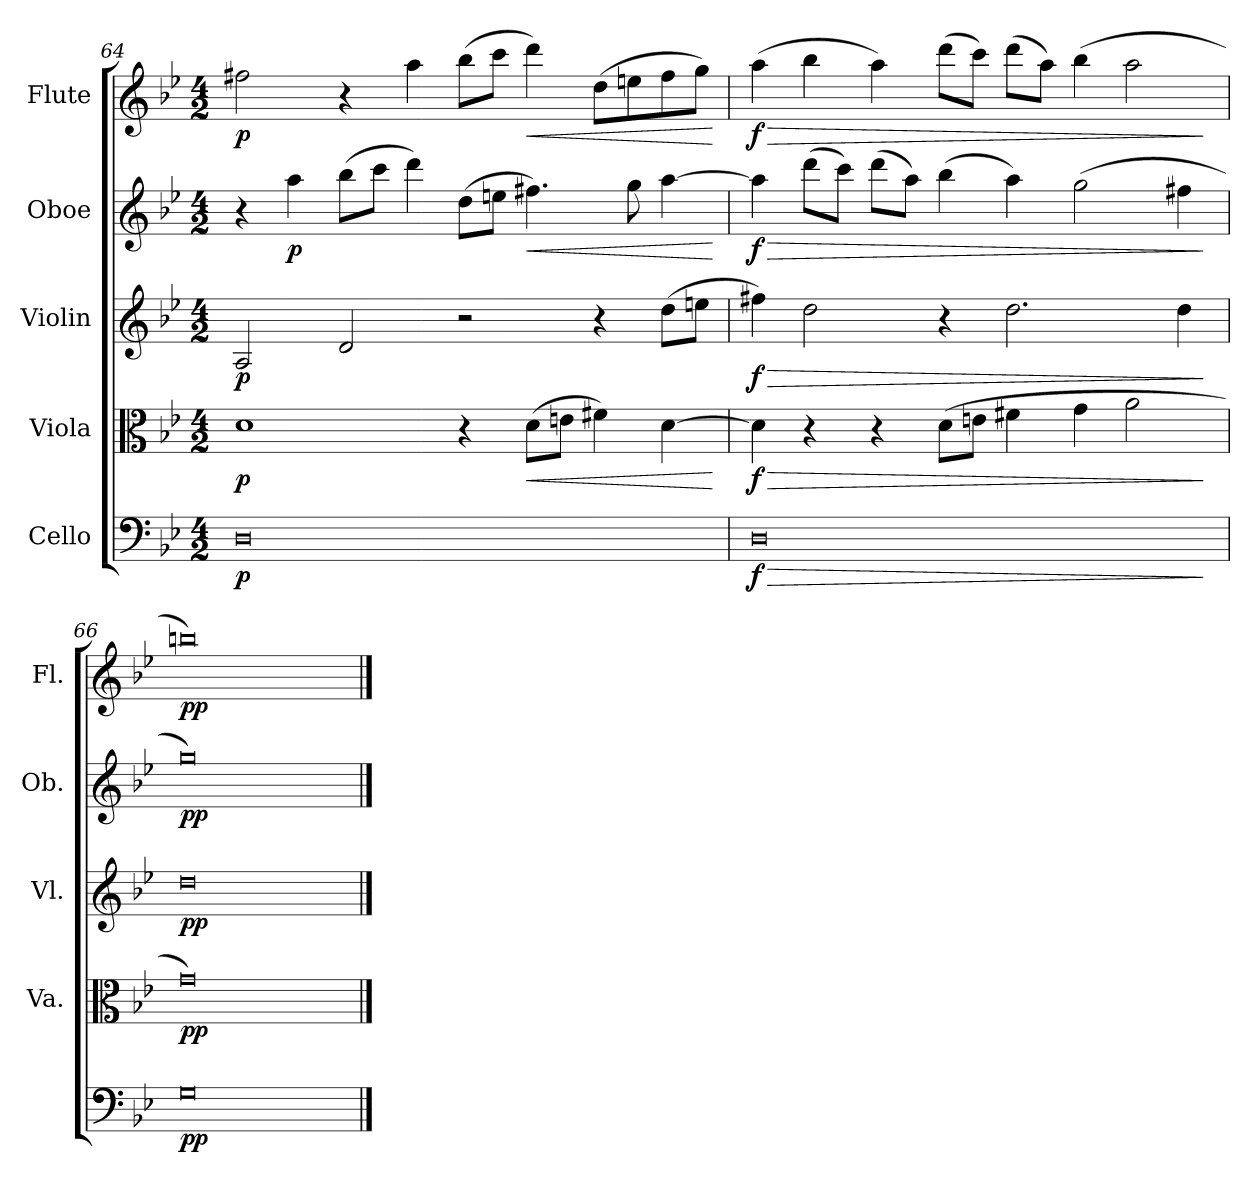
**kern	**dynam	**kern	**dynam	**kern	**dynam	**kern	**dynam	**kern	**dynam
*part5	*part5	*part4	*part4	*part3	*part3	*part2	*part2	*part1	*part1
*staff5	*staff5	*staff4	*staff4	*staff3	*staff3	*staff2	*staff2	*staff1	*staff1
*I"Cello	*	*I"Viola	*	*I"Violin	*	*I"Oboe	*	*I"Flute	*
*	*	*I'Va.	*	*I'Vl.	*	*I'Ob.	*	*I'Fl.	*
*clefF4	*	*clefC3	*	*clefG2	*	*clefG2	*	*clefG2	*
*k[b-e-]	*	*k[b-e-]	*	*k[b-e-]	*	*k[b-e-]	*	*k[b-e-]	*
*M4/2	*	*M4/2	*	*M4/2	*	*M4/2	*	*M4/2	*
=64	=64	=64	=64	=64	=64	=64	=64	=64	=64
!	!LO:DY:b	!	!LO:DY:b	!	!LO:DY:b	!	!	!	!LO:DY:b
0D	p	1d	p	2A/	p	4r	.	2ff#X\	p
!	!	!	!	!	!	!	!LO:DY:b	!	!
.	.	.	.	.	.	4aa\	p	.	.
.	.	.	.	2d/	.	(>8bb-\L	.	4r	.
.	.	.	.	.	.	8ccc\J	.	.	.
.	.	.	.	.	.	4ddd\)	.	4aa\	.
.	.	4r	.	2r	.	(>8dd\L	.	(>8bb-\L	.
.	.	.	.	.	.	8een\J	.	8ccc\J	.
!	!	!	!LO:HP:b	!	!	!	!LO:HP:b	!	!LO:HP:b
.	.	(>8d\L	<	.	.	4.ff#X\)	<	4ddd\)	<
.	.	8en\J	.	.	.	.	.	.	.
.	.	4f#X\)	.	4r	.	.	.	(>8dd\L	.
.	.	.	.	.	.	8gg\	.	8een\	.
.	.	[4d\	.	(>8dd\L	.	[4aa\	.	8ff#\	.
.	.	.	.	8een\J	.	.	.	8gg\J)	.
.	.	.	[	.	.	.	[	.	[
!!LO:LB:g=z
=65	=65	=65	=65	=65	=65	=65	=65	=65	=65
!	!LO:HP:b	!	!LO:HP:b	!	!LO:HP:b	!	!LO:HP:b	!	!LO:HP:b
!	!LO:DY:n=1:b	!	!LO:DY:n=1:b	!	!LO:DY:n=1:b	!	!LO:DY:n=1:b	!	!LO:DY:n=1:b
0D	> f	4d\]	> f	4ff#X\)	> f	4aa\]	> f	(>4aa\	> f
.	.	4r	.	2dd\	.	(>8ddd\L	.	4bb-\	.
.	.	.	.	.	.	8ccc\J)	.	.	.
.	.	4r	.	.	.	(>8ddd\L	.	4aa\)	.
.	.	.	.	.	.	8aa\J)	.	.	.
*	*	*	*	*	*	*	*	*MM74	*
.	.	(>8d\L	.	4r	.	(>4bb-\	.	(>8ddd\L	.
.	.	8en\J	.	.	.	.	.	8ccc\J)	.
*	*	*	*	*	*	*	*	*MM64	*
.	.	4f#X\	.	2.dd\	.	4aa\)	.	(>8ddd\L	.
.	.	.	.	.	.	.	.	8aa\J)	.
*	*	*	*	*	*	*	*	*MM54	*
.	.	4g\	.	.	.	(>2gg\	.	(>4bb-\	.
*	*	*	*	*	*	*	*	*MM44	*
.	.	2a\	.	.	.	.	.	2aa\	.
.	.	.	.	4dd\	.	4ff#X\	.	.	.
.	]	.	]	.	]	.	]	.	]
=66	=66	=66	=66	=66	=66	=66	=66	=66	=66
*	*	*	*	*	*	*	*	*MM84	*
!	!LO:DY:b	!	!LO:DY:b	!	!LO:DY:b	!	!LO:DY:b	!	!LO:DY:b
0G	pp	0g)	pp	0dd	pp	0gg)	pp	0bbn)	pp
==	==	==	==	==	==	==	==	==	==
*-	*-	*-	*-	*-	*-	*-	*-	*-	*-
